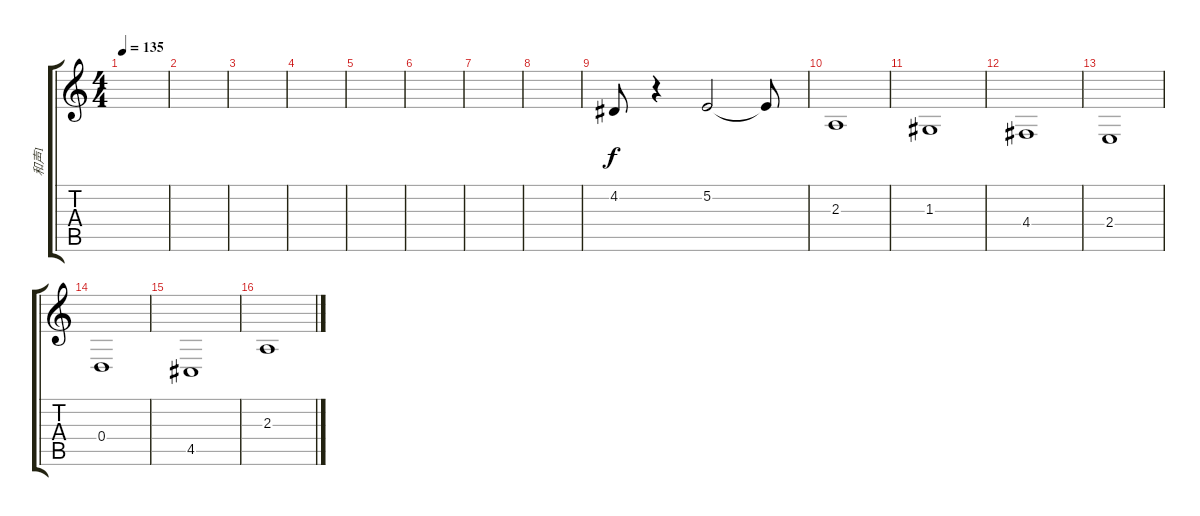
\track ("和声1" "和声1") {instrument pad8sweep}
\staff {score tabs}
\tuning (E4 B3 G3 D3 A2 E2) {hide}
\ts (4 4)
\tempo 135
\clef g2
\ks c
|
|
|
|
|
|
|
|
4.2.8 r.4 5.2.2 5.2{t}.8 |
2.3.1 |
1.3.1 |
4.4.1 |
2.4.1 |
0.4.1 |
4.5.1 |
2.3.1
